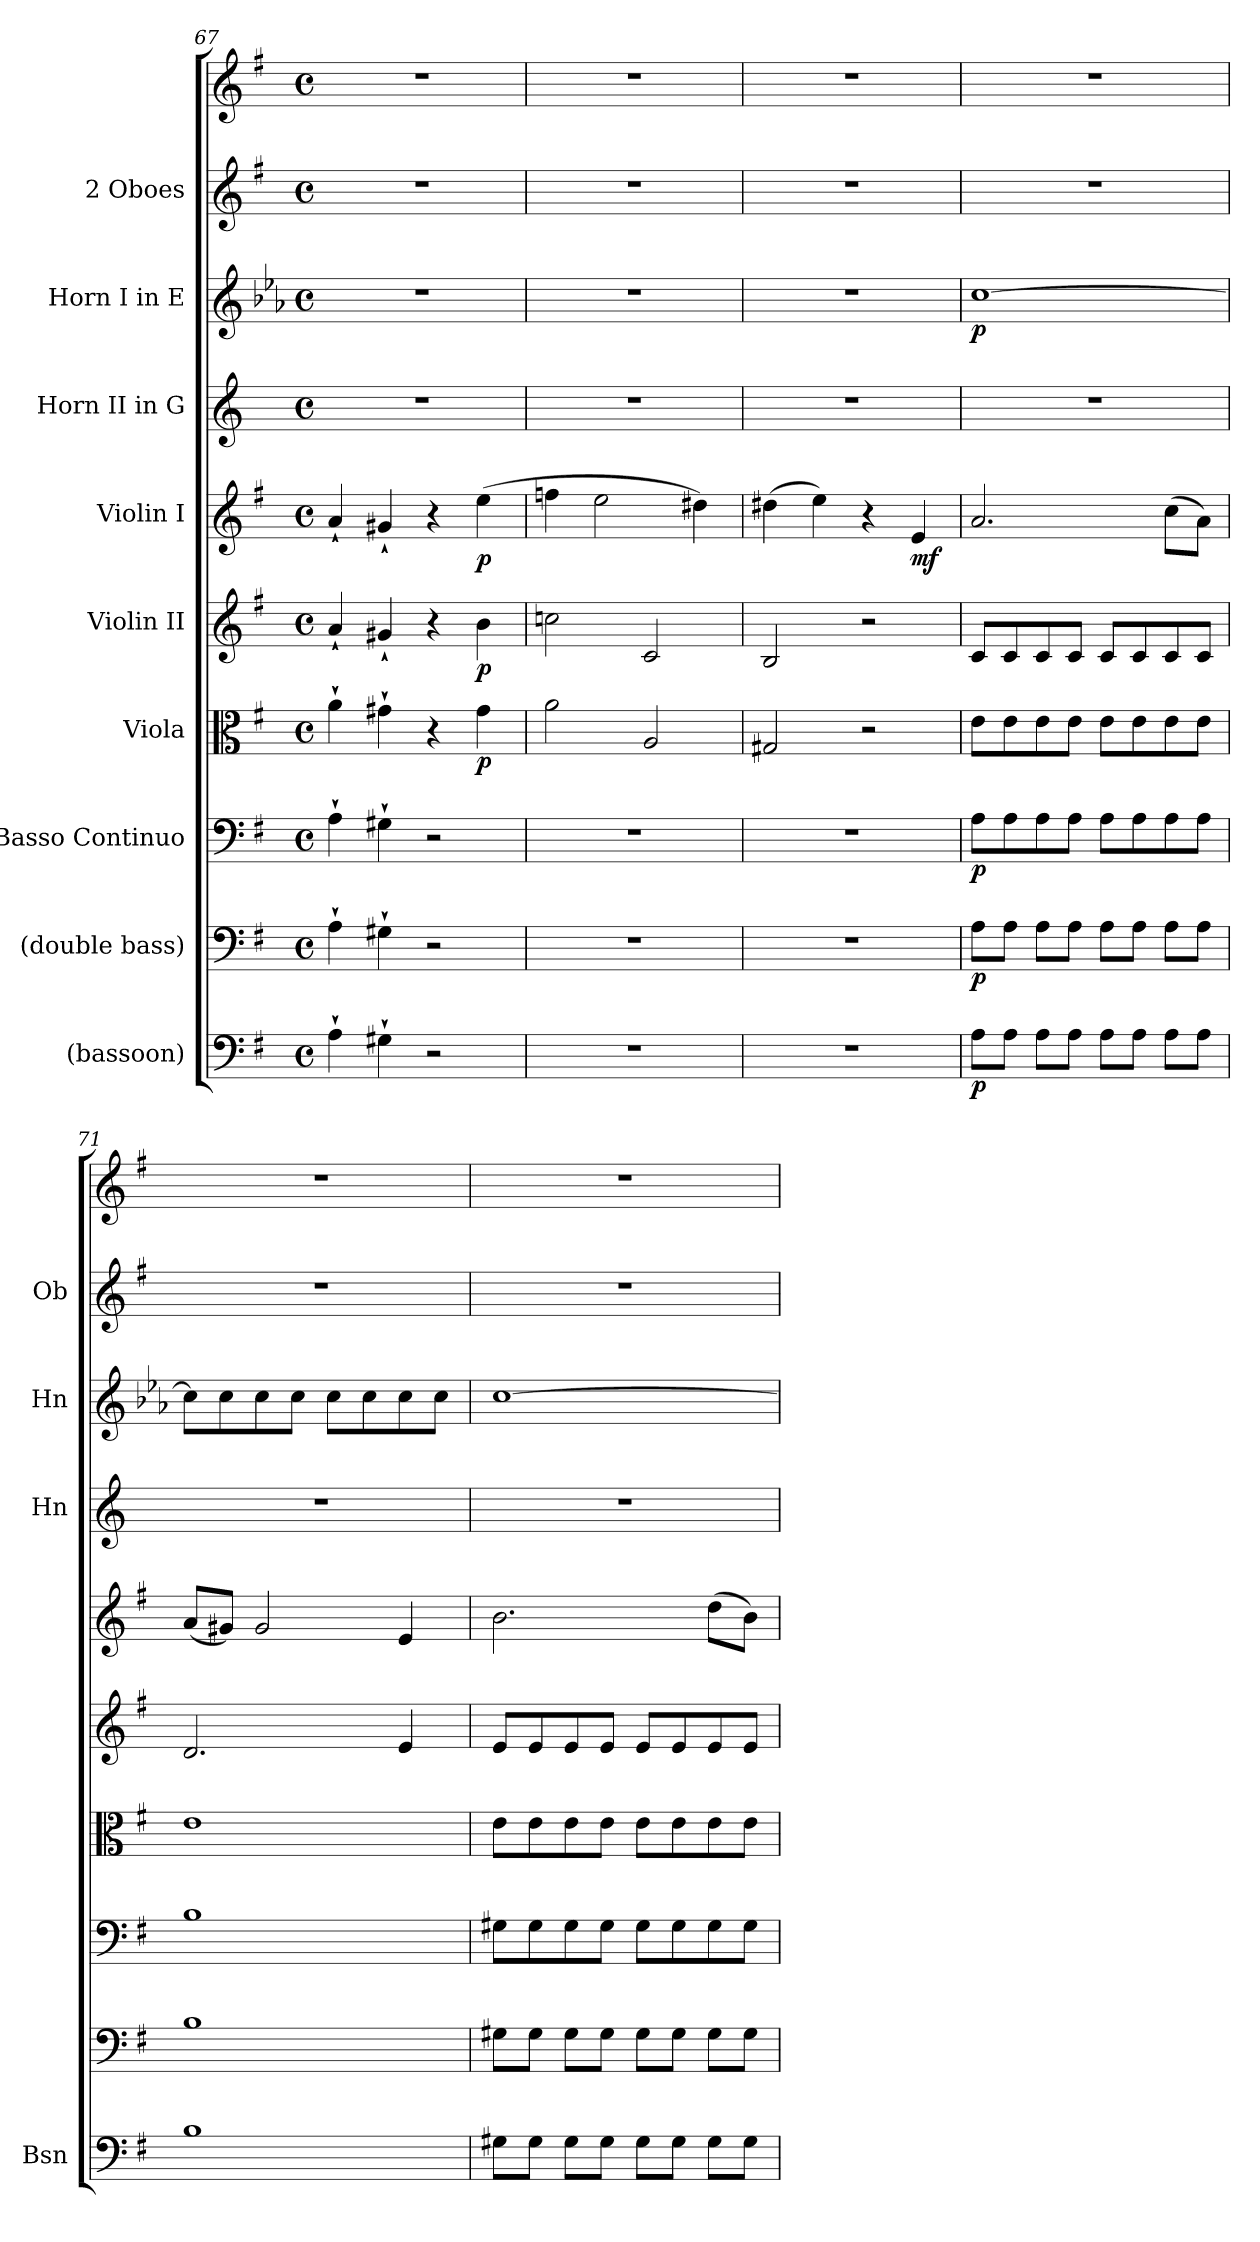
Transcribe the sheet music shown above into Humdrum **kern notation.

**kern	**dynam	**kern	**dynam	**kern	**dynam	**kern	**dynam	**kern	**dynam	**kern	**dynam	**kern	**kern	**dynam	**kern	**kern
*part9	*part9	*part8	*part8	*part7	*part7	*part6	*part6	*part5	*part5	*part4	*part4	*part3	*part2	*part2	*part1	*part1
*staff10	*staff10	*staff9	*staff9	*staff8	*staff8	*staff7	*staff7	*staff6	*staff6	*staff5	*staff5	*staff4	*staff3	*staff3	*staff2	*staff1
*I"(bassoon)	*	*I"(double bass)	*	*I"Basso Continuo	*	*I"Viola	*	*I"Violin II	*	*I"Violin I	*	*I"Horn II in G	*I"Horn I in E	*	*I"2 Oboes	*
*I'Bsn	*	*	*	*	*	*	*	*	*	*	*	*I'Hn	*I'Hn	*	*I'Ob	*
*clefF4	*	*clefF4	*	*clefF4	*	*clefC3	*	*clefG2	*	*clefG2	*	*clefG2	*clefG2	*	*clefG2	*clefG2
*	*	*ITrd7c12	*	*	*	*	*	*	*	*	*	*ITrd3c5	*ITrd5c8	*	*	*
*k[f#]	*	*k[f#]	*	*k[f#]	*	*k[f#]	*	*k[f#]	*	*k[f#]	*	*k[f#]	*k[f#]	*	*k[f#]	*k[f#]
*M4/4	*	*M4/4	*	*M4/4	*	*M4/4	*	*M4/4	*	*M4/4	*	*M4/4	*M4/4	*	*M4/4	*M4/4
*met(c)	*	*met(c)	*	*met(c)	*	*met(c)	*	*met(c)	*	*met(c)	*	*met(c)	*met(c)	*	*met(c)	*met(c)
=67	=67	=67	=67	=67	=67	=67	=67	=67	=67	=67	=67	=67	=67	=67	=67	=67
4A`\	.	4AA`\	.	4A`\	.	4a`\	.	4a`/	.	4a`/	.	1r	1r	.	1r	1r
4G#X`\	.	4GG#X`\	.	4G#X`\	.	4g#X`\	.	4g#X`/	.	4g#X`/	.	.	.	.	.	.
2r	.	2r	.	2r	.	4r	.	4r	.	4r	.	.	.	.	.	.
!	!	!	!	!	!	!	!LO:DY:b	!	!LO:DY:b	!	!LO:DY:b	!	!	!	!	!
.	.	.	.	.	.	4g#\	p	4b\	p	(>4ee\	p	.	.	.	.	.
=68	=68	=68	=68	=68	=68	=68	=68	=68	=68	=68	=68	=68	=68	=68	=68	=68
1r	.	1r	.	1r	.	2a\	.	2ccn\	.	4ffn\	.	1r	1r	.	1r	1r
.	.	.	.	.	.	.	.	.	.	2ee\	.	.	.	.	.	.
.	.	.	.	.	.	2A/	.	2c/	.	.	.	.	.	.	.	.
.	.	.	.	.	.	.	.	.	.	4dd#X\)	.	.	.	.	.	.
=69	=69	=69	=69	=69	=69	=69	=69	=69	=69	=69	=69	=69	=69	=69	=69	=69
1r	.	1r	.	1r	.	2G#X/	.	2B/	.	(>4dd#X\	.	1r	1r	.	1r	1r
.	.	.	.	.	.	.	.	.	.	4ee\)	.	.	.	.	.	.
.	.	.	.	.	.	2r	.	2r	.	4r	.	.	.	.	.	.
!	!	!	!	!	!	!	!	!	!	!	!LO:DY:b	!	!	!	!	!
.	.	.	.	.	.	.	.	.	.	4e/	mf	.	.	.	.	.
!!LO:PB:g=z
=70	=70	=70	=70	=70	=70	=70	=70	=70	=70	=70	=70	=70	=70	=70	=70	=70
!	!LO:DY:b	!	!LO:DY:b	!	!LO:DY:b	!	!	!	!	!	!	!	!	!LO:DY:b	!	!
8A\L	p	8AA\L	p	8A\L	p	8e\L	.	8c/L	.	2.a/	.	1r	[1e	p	1r	1r
8A\J	.	8AA\J	.	8A\	.	8e\	.	8c/	.	.	.	.	.	.	.	.
8A\L	.	8AA\L	.	8A\	.	8e\	.	8c/	.	.	.	.	.	.	.	.
8A\J	.	8AA\J	.	8A\J	.	8e\J	.	8c/J	.	.	.	.	.	.	.	.
8A\L	.	8AA\L	.	8A\L	.	8e\L	.	8c/L	.	.	.	.	.	.	.	.
8A\J	.	8AA\J	.	8A\	.	8e\	.	8c/	.	.	.	.	.	.	.	.
8A\L	.	8AA\L	.	8A\	.	8e\	.	8c/	.	(>8cc\L	.	.	.	.	.	.
8A\J	.	8AA\J	.	8A\J	.	8e\J	.	8c/J	.	8a\J)	.	.	.	.	.	.
=71	=71	=71	=71	=71	=71	=71	=71	=71	=71	=71	=71	=71	=71	=71	=71	=71
1B	.	1BB	.	1B	.	1e	.	2.d/	.	(<8a/L	.	1r	8e\L]	.	1r	1r
.	.	.	.	.	.	.	.	.	.	8g#X/J)	.	.	8e\	.	.	.
.	.	.	.	.	.	.	.	.	.	2g#/	.	.	8e\	.	.	.
.	.	.	.	.	.	.	.	.	.	.	.	.	8e\J	.	.	.
.	.	.	.	.	.	.	.	.	.	.	.	.	8e\L	.	.	.
.	.	.	.	.	.	.	.	.	.	.	.	.	8e\	.	.	.
.	.	.	.	.	.	.	.	4e/	.	4e/	.	.	8e\	.	.	.
.	.	.	.	.	.	.	.	.	.	.	.	.	8e\J	.	.	.
=72	=72	=72	=72	=72	=72	=72	=72	=72	=72	=72	=72	=72	=72	=72	=72	=72
8G#X\L	.	8GG#X\L	.	8G#X\L	.	8e\L	.	8e/L	.	2.b\	.	1r	[1e	.	1r	1r
8G#\J	.	8GG#\J	.	8G#\	.	8e\	.	8e/	.	.	.	.	.	.	.	.
8G#\L	.	8GG#\L	.	8G#\	.	8e\	.	8e/	.	.	.	.	.	.	.	.
8G#\J	.	8GG#\J	.	8G#\J	.	8e\J	.	8e/J	.	.	.	.	.	.	.	.
8G#\L	.	8GG#\L	.	8G#\L	.	8e\L	.	8e/L	.	.	.	.	.	.	.	.
8G#\J	.	8GG#\J	.	8G#\	.	8e\	.	8e/	.	.	.	.	.	.	.	.
8G#\L	.	8GG#\L	.	8G#\	.	8e\	.	8e/	.	(>8dd\L	.	.	.	.	.	.
8G#\J	.	8GG#\J	.	8G#\J	.	8e\J	.	8e/J	.	8b\J)	.	.	.	.	.	.
=	=	=	=	=	=	=	=	=	=	=	=	=	=	=	=	=
*-	*-	*-	*-	*-	*-	*-	*-	*-	*-	*-	*-	*-	*-	*-	*-	*-
